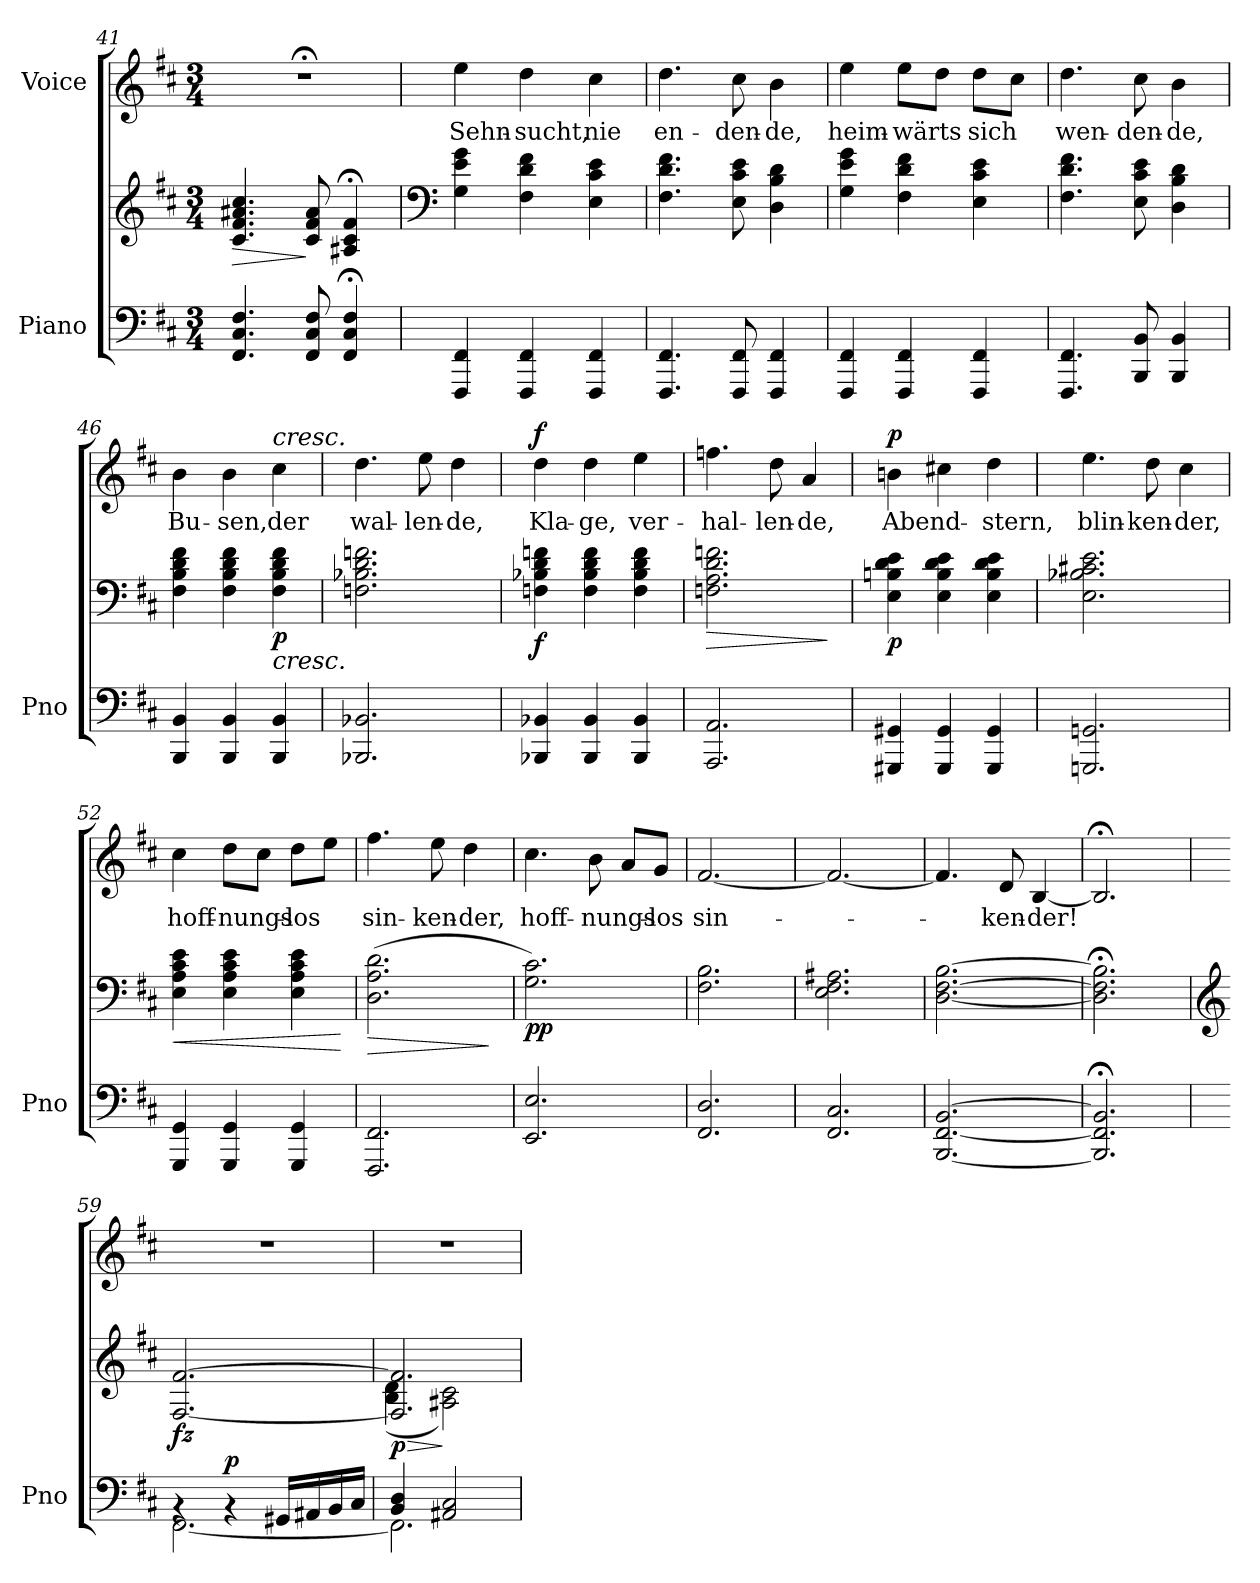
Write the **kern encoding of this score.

**kern	**kern	**dynam	**kern	**text	**dynam
*part2	*part2	*part2	*part1	*part1	*part1
*staff3	*staff2	*staff2/3	*staff1	*staff1	*staff1
*I"Piano	*	*	*I"Voice	*	*
*I'Pno	*	*	*	*	*
*clefF4	*clefG2	*	*clefG2	*	*
*k[f#c#]	*k[f#c#]	*	*k[f#c#]	*	*
*M3/4	*M3/4	*	*M3/4	*	*
=41	=41	=41	=41	=41	=41
!	!	!LO:HP:b	!	!	!
4.FF#/ 4.C#/ 4.F#/	4.c#/ 4.f#/ 4.a#X/ 4.cc#/	>	2.r;<	.	.
8FF#/ 8C#/ 8F#/	8c#/ 8f#/ 8a#/	]	.	.	.
4FF#/;< 4C#/;< 4F#/;<	4A#X/;< 4c#/;< 4f#/;<	.	.	.	.
!!LO:LB:g=z
=42	=42	=42	=42	=42	=42
*	*clefF4	*	*	*	*
!	!	!	!	!LO:LY:b	!
4FFF#/ 4FF#/	4G\ 4e\ 4g\	.	4ee\	Sehn-	.
!	!	!	!	!LO:LY:b	!
4FFF#/ 4FF#/	4F#\ 4d\ 4f#\	.	4dd\	-sucht,	.
!	!	!	!	!LO:LY:b	!
4FFF#/ 4FF#/	4E\ 4c#\ 4e\	.	4cc#\	nie	.
=43	=43	=43	=43	=43	=43
!	!	!	!	!LO:LY:b	!
4.FFF#/ 4.FF#/	4.F#\ 4.d\ 4.f#\	.	4.dd\	en-	.
!	!	!	!	!LO:LY:b	!
8FFF#/ 8FF#/	8E\ 8c#\ 8e\	.	8cc#\	-den-	.
!	!	!	!	!LO:LY:b	!
4FFF#/ 4FF#/	4D\ 4B\ 4d\	.	4b\	-de,	.
=44	=44	=44	=44	=44	=44
!	!	!	!	!LO:LY:b	!
4FFF#/ 4FF#/	4G\ 4e\ 4g\	.	4ee\	heim-	.
!	!	!	!	!LO:LY:b	!
4FFF#/ 4FF#/	4F#\ 4d\ 4f#\	.	8ee\L	-wärts	.
.	.	.	8dd\J	.	.
!	!	!	!	!LO:LY:b	!
4FFF#/ 4FF#/	4E\ 4c#\ 4e\	.	8dd\L	sich	.
.	.	.	8cc#\J	.	.
=45	=45	=45	=45	=45	=45
!	!	!	!	!LO:LY:b	!
4.FFF#/ 4.FF#/	4.F#\ 4.d\ 4.f#\	.	4.dd\	wen-	.
!	!	!	!	!LO:LY:b	!
8BBB/ 8BB/	8E\ 8c#\ 8e\	.	8cc#\	-den-	.
!	!	!	!	!LO:LY:b	!
4BBB/ 4BB/	4D\ 4B\ 4d\	.	4b\	-de,	.
=46	=46	=46	=46	=46	=46
!	!	!	!	!LO:LY:b	!
4BBB/ 4BB/	4F#\ 4B\ 4d\ 4f#\	.	4b\	Bu-	.
!	!	!	!	!LO:LY:b	!
4BBB/ 4BB/	4F#\ 4B\ 4d\ 4f#\	.	4b\	-sen,	.
!	!	!	!LO:TX:a:i:t=cresc.	!	!
!	!LO:TX:b:i:t=cresc.	!	!	!	!
!	!	!LO:DY:b	!	!LO:LY:b	!
4BBB/ 4BB/	4F#\ 4B\ 4d\ 4f#\	p	4cc#\	der	.
=47	=47	=47	=47	=47	=47
!	!	!	!	!LO:LY:b	!
2.BBB-X/ 2.BB-X/	2.Fn\ 2.B-X\ 2.d\ 2.fn\	.	4.dd\	wal-	.
!	!	!	!	!LO:LY:b	!
.	.	.	8ee\	-len-	.
!	!	!	!	!LO:LY:b	!
.	.	.	4dd\	-de,	.
=48	=48	=48	=48	=48	=48
!	!	!LO:DY:b	!	!LO:LY:b	!LO:DY:a
4BBB-X/ 4BB-X/	4Fn\ 4B-X\ 4d\ 4fn\	f	4dd\	Kla-	f
!	!	!	!	!LO:LY:b	!
4BBB-/ 4BB-/	4F\ 4B-\ 4d\ 4f\	.	4dd\	-ge,	.
!	!	!	!	!LO:LY:b	!
4BBB-/ 4BB-/	4F\ 4B-\ 4d\ 4f\	.	4ee\	ver-	.
=49	=49	=49	=49	=49	=49
!	!	!LO:HP:b	!	!LO:LY:b	!
2.AAA/ 2.AA/	2.Fn\ 2.A\ 2.d\ 2.fn\	>	4.ffn\	-hal-	.
!	!	!	!	!LO:LY:b	!
.	.	.	8dd\	-len-	.
!	!	!	!	!LO:LY:b	!
.	.	.	4a/	-de,	.
.	.	]	.	.	.
!!LO:LB:g=z
=50	=50	=50	=50	=50	=50
!	!	!LO:DY:b	!	!LO:LY:b	!LO:DY:a
4GGG#X/ 4GG#X/	4E\ 4Bn\ 4d\ 4e\	p	4bn\	Abend-	p
4GGG#/ 4GG#/	4E\ 4B\ 4d\ 4e\	.	4cc#X\	.	.
!	!	!	!	!LO:LY:b	!
4GGG#/ 4GG#/	4E\ 4B\ 4d\ 4e\	.	4dd\	-stern,	.
=51	=51	=51	=51	=51	=51
!	!	!	!	!LO:LY:b	!
2.GGGn/ 2.GGn/	2.E\ 2.B-X\ 2.c#X\ 2.e\	.	4.ee\	blin-	.
!	!	!	!	!LO:LY:b	!
.	.	.	8dd\	-ken-	.
!	!	!	!	!LO:LY:b	!
.	.	.	4cc#\	-der,	.
=52	=52	=52	=52	=52	=52
!	!	!LO:HP:b	!	!LO:LY:b	!
4GGG/ 4GG/	4E\ 4A\ 4c#\ 4e\	<	4cc#\	hoff-	.
!	!	!	!	!LO:LY:b	!
4GGG/ 4GG/	4E\ 4A\ 4c#\ 4e\	.	8dd\L	-nungs-	.
.	.	.	8cc#\J	.	.
!	!	!	!	!LO:LY:b	!
4GGG/ 4GG/	4E\ 4A\ 4c#\ 4e\	.	8dd\L	-los	.
.	.	.	8ee\J	.	.
.	.	[	.	.	.
=53	=53	=53	=53	=53	=53
!	!	!LO:HP:b	!	!LO:LY:b	!
2.FFF#/ 2.FF#/	(>2.D\ 2.A\ 2.d\	>	4.ff#\	sin-	.
!	!	!	!	!LO:LY:b	!
.	.	.	8ee\	-ken-	.
!	!	!	!	!LO:LY:b	!
.	.	.	4dd\	-der,	.
.	.	]	.	.	.
=54	=54	=54	=54	=54	=54
!	!	!LO:DY:b	!	!LO:LY:b	!
2.EE/ 2.E/	2.G\ 2.c#\)	pp	4.cc#\	hoff-	.
!	!	!	!	!LO:LY:b	!
.	.	.	8b\	-nungs-	.
.	.	.	8a/L	.	.
!	!	!	!	!LO:LY:b	!
.	.	.	8g/J	-los	.
=55	=55	=55	=55	=55	=55
!	!	!	!	!LO:LY:b	!
2.FF#/ 2.D/	2.F#\ 2.B\	.	[2.f#/	sin-	.
=56	=56	=56	=56	=56	=56
2.FF#/ 2.C#/	2.E\ 2.F#\ 2.A#X\	.	2.f#/_	.	.
=57	=57	=57	=57	=57	=57
[2.BBB/ [2.FF#/ [2.BB/	[2.D\ [2.F#\ [2.B\	.	4.f#/]	.	.
!	!	!	!	!LO:LY:b	!
.	.	.	8d/	-ken-	.
!	!	!	!	!LO:LY:b	!
.	.	.	[4B/	-der!	.
=58	=58	=58	=58	=58	=58
2.BBB/];< 2.FF#/];< 2.BB/];<	2.D\];< 2.F#\];< 2.B\];<	.	2.B;</]	.	.
!!LO:LB:g=z
=59	=59	=59	=59	=59	=59
*	*clefG2	*	*	*	*
*^	*	*	*	*	*
!	!	!	!LO:DY:b	!	!	!
4rBB	[2.FF#\	[2.F#/ [2.f#/	fz	2.r	.	.
!	!	!	!LO:DY:a=2	!	!	!
4rBB	.	.	p	.	.	.
16GG#X/LL	.	.	.	.	.	.
16AA#X/	.	.	.	.	.	.
16BB/	.	.	.	.	.	.
16C#/JJ	.	.	.	.	.	.
=60	=60	=60	=60	=60	=60	=60
!	!	!	!LO:HP:b	!	!	!
*	*	*^	*	*	*	*
!	!	!	!	!LO:DY:n=1:b	!	!	!
4BB/ 4D/	2.FF#\]	2.F#/] 2.f#/]	(<4B\ 4d\	> p	2.r	.	.
2AA#X/ 2C#/	.	.	2A#X\ 2c#\)	]	.	.	.
*v	*v	*	*	*	*	*	*
*	*v	*v	*	*	*	*
=	=	=	=	=	=
*-	*-	*-	*-	*-	*-
